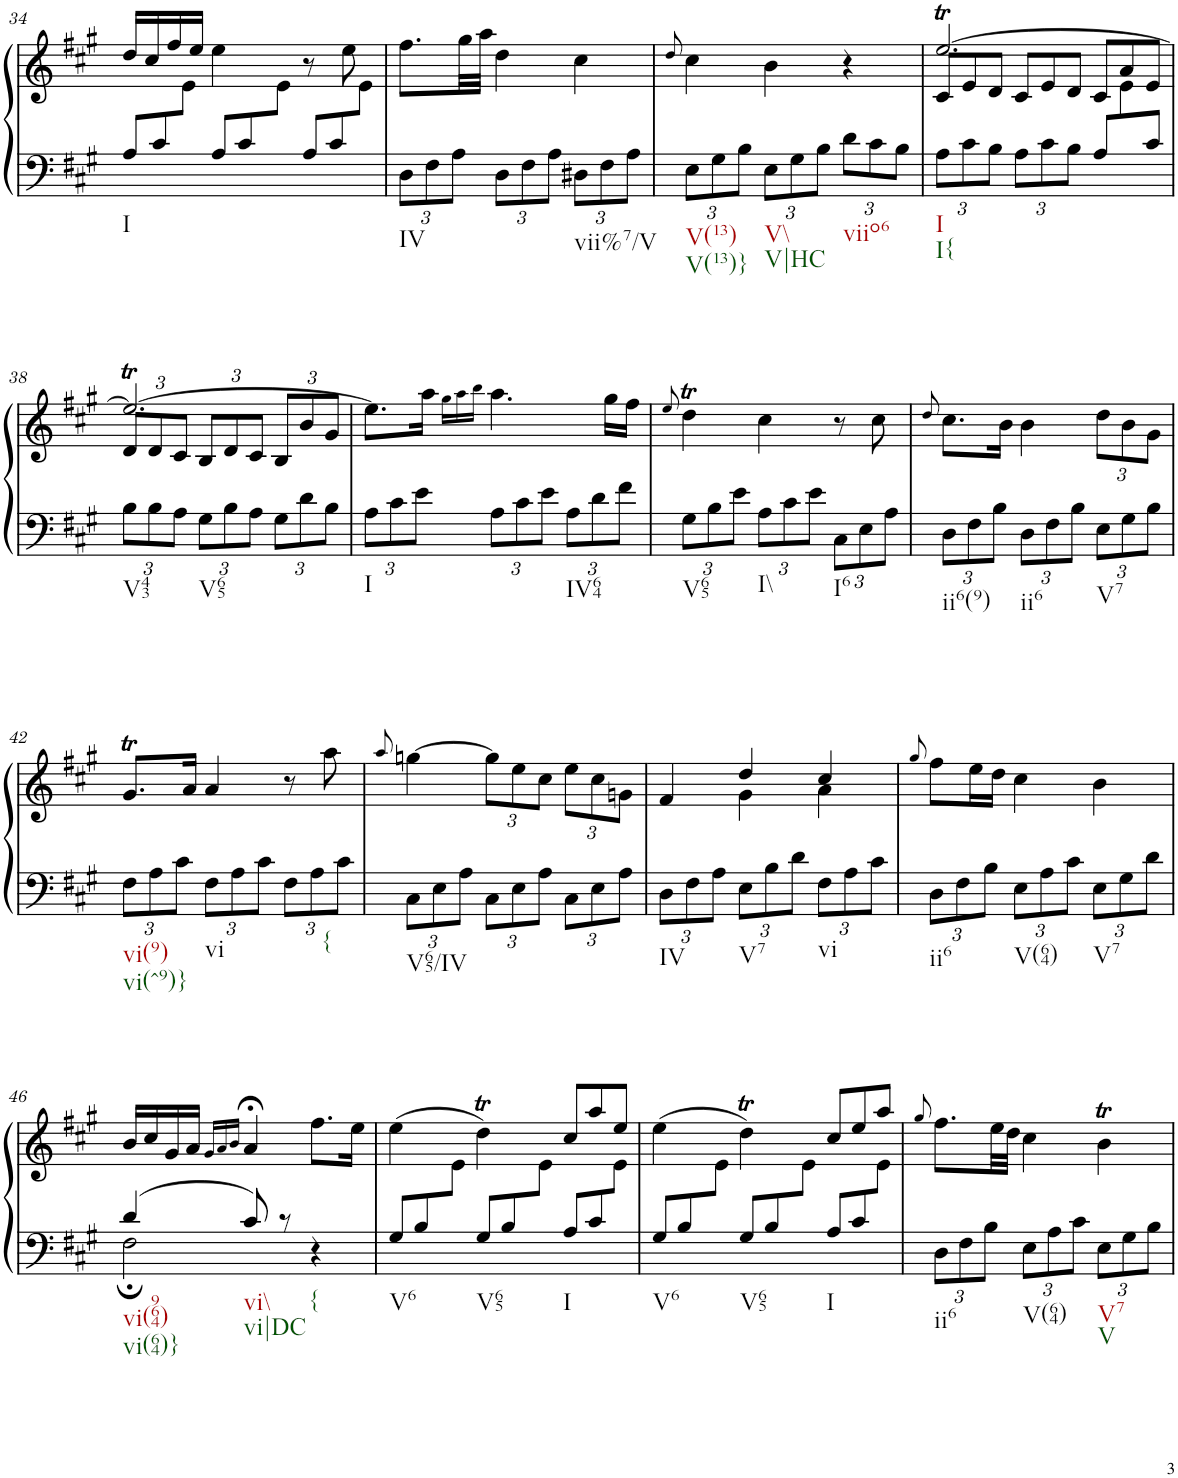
**kern	**kern
*part1	*part1
*staff2	*staff1
*I"Piano	*
*I'Pno.	*
!!LO:PB:g=z
*clefF4	*clefG2
*k[f#c#g#]	*k[f#c#g#]
*M3/4	*M3/4
*Xbrackettup	*
=34	=34
*	*^
!LO:TX:b:t=I	!	!
12A/L	16dd/LL	6ryy
.	16cc#/	.
12c#/	.	.
.	16ff#/	.
12ryy	.	12e\J
.	16ee/JJ	.
12A/L	4ee\	6ryy
12c#/	.	.
12ryy	.	12e\J
12A/L	8r	6ryy
12c#/	.	.
.	8ee\	.
12ryy	.	12e\J
=35	=35	=35
!LO:TX:b:t=IV	!	!
*	*v	*v
12D\L	8.ff#\L
12F#\	.
12A\J	.
.	32gg#\LL
.	32aa\JJJ
12D\L	4dd\
12F#\	.
12A\J	.
!LO:TX:b:t=vii%7/V	!
12D#X\L	4cc#\
12F#\	.
12A\J	.
=36	=36
.	8qdd/
!LO:TX:b:t=V(13)	!
!LO:TX:b:t=V(13)}	!
12E\L	4cc#\
12G#\	.
12B\J	.
!LO:TX:b:t=V\\	!
!LO:TX:b:t=V|HC	!
12E\L	4b\
12G#\	.
12B\J	.
!LO:TX:b:t=viio6	!
12d\L	4r
12c#\	.
12B\J	.
=37	=37
*	*Xbrackettup
*	*^
*	*	*^
!LO:TX:b:t=I	!	!	!
!LO:TX:b:t=I{	!	!	!
12A\L	12c#/L	[2.eeT/	12%7ryy
12c#\	12e/	.	.
12B\J	12d/J	.	.
12A\L	12c#/L	.	.
12c#\	12e/	.	.
12B\J	12d/J	.	.
12A/L	12c#/L	.	.
12ryy	12a/	.	12e\
12c#/J	12e/J	.	12ryy
!!LO:LB:g=z
=38	=38	=38	=38
!LO:TX:b:t=V43	!	!	!
*	*	*v	*v
12B\L	12d/L	2.eeT/_
12B\	12d/	.
12A\J	12c#/J	.
!LO:TX:b:t=V65	!	!
12G#\L	12B/L	.
12B\	12d/	.
12A\J	12c#/J	.
12G#\L	12B/L	.
12d\	12b/	.
12B\J	12g#/J	.
=39	=39	=39
!LO:TX:b:t=I	!	!
12A\L	2.ryy	8.ee\L]
12c#\	.	.
12e\J	.	.
.	.	16aa\Jk
.	.	16qgg#\LL
.	.	16qaa\
.	.	16qbb\JJ
12A\L	.	4.aa\
12c#\	.	.
12e\J	.	.
!LO:TX:b:t=IV64	!	!
12A\L	.	.
12d\	.	.
.	.	16gg#\LL
12f#\J	.	.
.	.	16ff#\JJ
*	*v	*v
=40	=40
.	8qee/
!LO:TX:b:t=V65	!
12G#\L	4ddT\
12B\	.
12e\J	.
!LO:TX:b:t=I\\	!
12A\L	4cc#\
12c#\	.
12e\J	.
!LO:TX:b:t=I6	!
12C#\L	8r
12E\	.
.	8cc#\
12A\J	.
=41	=41
.	8qdd/
!LO:TX:b:t=ii6(9)	!
12D\L	8.cc#\L
12F#\	.
12B\J	.
.	16b\Jk
!LO:TX:b:t=ii6	!
12D\L	4b\
12F#\	.
12B\J	.
!LO:TX:b:t=V7	!
12E\L	12dd\L
12G#\	12b\
12B\J	12g#\J
!!LO:LB:g=z
=42	=42
!LO:TX:b:t=vi(9)	!
!LO:TX:b:t=vi(^9)}	!
12F#\L	8.g#t/L
12A\	.
12c#\J	.
.	16a/Jk
!LO:TX:b:t=vi	!
12F#\L	4a/
12A\	.
12c#\J	.
12F#\L	8r
!LO:TX:b:t={	!
12A\	.
.	8aa\
12c#\J	.
=43	=43
.	8qaa/
!LO:TX:b:t=V65/IV	!
12C#\L	[4ggn\
12E\	.
12A\J	.
12C#\L	12gg\L]
12E\	12ee\
12A\J	12cc#\J
12C#\L	12ee\L
12E\	12cc#\
12A\J	12gn\J
=44	=44
*	*^
!LO:TX:b:t=IV	!	!
12D\L	4f#/	4ryy
12F#\	.	.
12A\J	.	.
!LO:TX:b:t=V7	!	!
12E\L	4dd/	4g#\
12B\	.	.
12d\J	.	.
!LO:TX:b:t=vi	!	!
12F#\L	4cc#/	4a\
12A\	.	.
12c#\J	.	.
*	*v	*v
=45	=45
.	8qgg#/
!LO:TX:b:t=ii6	!
12D\L	8ff#\L
12F#\	.
.	16ee\L
12B\J	.
.	16dd\JJ
!LO:TX:b:t=V(64)	!
12E\L	4cc#\
12A\	.
12c#\J	.
!LO:TX:b:t=V7	!
12E\L	4b\
12G#\	.
12d\J	.
!!LO:LB:g=z
=46	=46
*^	*
!LO:TX:b:t=vi(964)	!	!
!LO:TX:b:t=vi(64)}	!	!
4d/	2F#;\	16b/LL
.	.	16cc#/
.	.	16g#/
.	.	16a/JJ
.	.	16qg#/LL
.	.	16qa/
.	.	16qb/JJ
!LO:TX:b:t=vi\\	!	!
!LO:TX:b:t=vi|DC	!	!
8c#/	.	4a;</
8r	.	.
!LO:TX:b:t={	!	!
4r	4ryy	8.ff#\L
.	.	16ee\Jk
*v	*v	*
=47	=47
*	*^
!LO:TX:b:t=V6	!	!
12G#/L	(4ee\	6ryy
12B/	.	.
12ryy	.	12e\J
!LO:TX:b:t=V65	!	!
12G#/L	4ddT\)	6ryy
12B/	.	.
12ryy	.	12e\J
!LO:TX:b:t=I	!	!
12A/L	12cc#/L	6ryy
12c#/	12aa/	.
12ryy	12ee/J	12e\J
=48	=48	=48
!LO:TX:b:t=V6	!	!
12G#/L	(4ee\	6ryy
12B/	.	.
12ryy	.	12e\J
!LO:TX:b:t=V65	!	!
12G#/L	4ddT\)	6ryy
12B/	.	.
12ryy	.	12e\J
!LO:TX:b:t=I	!	!
12A/L	12cc#/L	6ryy
12c#/	12ee/	.
12ryy	12aa/J	12e\J
*	*v	*v
=49	=49
.	8qgg#/
!LO:TX:b:t=ii6	!
12D\L	8.ff#\L
12F#\	.
12B\J	.
.	32ee\LL
.	32dd\JJJ
!LO:TX:b:t=V(64)	!
12E\L	4cc#\
12A\	.
12c#\J	.
!LO:TX:b:t=V7	!
!LO:TX:b:t=V	!
12E\L	4bT\
12G#\	.
12B\J	.
=	=
*-	*-
